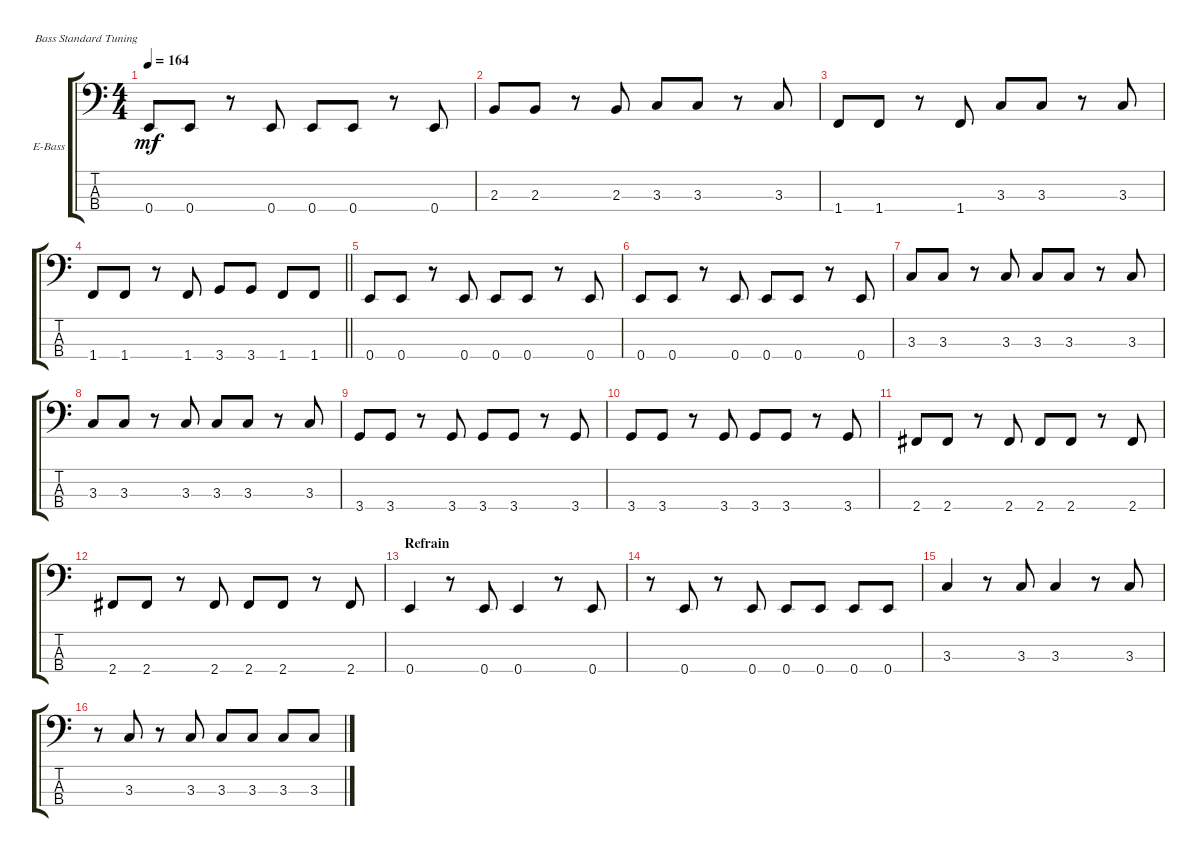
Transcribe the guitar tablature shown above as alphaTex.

\defaultSystemsLayout 4
\bracketExtendMode groupsimilarinstruments
\firstSystemTrackNameOrientation horizontal
\otherSystemsTrackNameOrientation horizontal
\track ("Electric Bass" "E-Bass") {instrument electricbassfinger}
\staff {score tabs}
\tuning (G2 D2 A1 E1)
\ts (4 4)
\tempo 164
\clef f4
\scale
0.333333
\ks c
0.4.8{dy mf} 0.4.8 r.8 0.4.8 0.4.8 0.4.8 r.8 0.4.8 |
\scale
0.333333 2.3.8 2.3.8 r.8 2.3.8 3.3.8 3.3.8 r.8 3.3.8 |
\scale
0.333333 1.4.8 1.4.8 r.8 1.4.8 3.3.8 3.3.8 r.8 3.3.8 |
\scale
0.333333
\barLineRight lightlight
1.4.8 1.4.8 r.8 1.4.8 3.4.8 3.4.8 1.4.8 1.4.8 |
\scale
0.333333 0.4.8 0.4.8 r.8 0.4.8 0.4.8 0.4.8 r.8 0.4.8 |
\scale
0.333333 0.4.8 0.4.8 r.8 0.4.8 0.4.8 0.4.8 r.8 0.4.8 |
\scale
0.333333 3.3.8 3.3.8 r.8 3.3.8 3.3.8 3.3.8 r.8 3.3.8 |
\scale
0.333333 3.3.8 3.3.8 r.8 3.3.8 3.3.8 3.3.8 r.8 3.3.8 |
\scale
0.333333 3.4.8 3.4.8 r.8 3.4.8 3.4.8 3.4.8 r.8 3.4.8 |
\scale
0.333333 3.4.8 3.4.8 r.8 3.4.8 3.4.8 3.4.8 r.8 3.4.8 |
\scale
0.333333 2.4.8 2.4.8 r.8 2.4.8 2.4.8 2.4.8 r.8 2.4.8 |
\scale
0.333333 2.4.8 2.4.8 r.8 2.4.8 2.4.8 2.4.8 r.8 2.4.8 |
\section ("" "Refrain")
\scale
0.333333 0.4.4 r.8 0.4.8 0.4.4 r.8 0.4.8 |
\scale
0.333333 r.8 0.4.8 r.8 0.4.8 0.4.8 0.4.8 0.4.8 0.4.8 |
\scale
0.333333 3.3.4 r.8 3.3.8 3.3.4 r.8 3.3.8 |
\scale
0.333333 r.8 3.3.8 r.8 3.3.8 3.3.8 3.3.8 3.3.8 3.3.8
